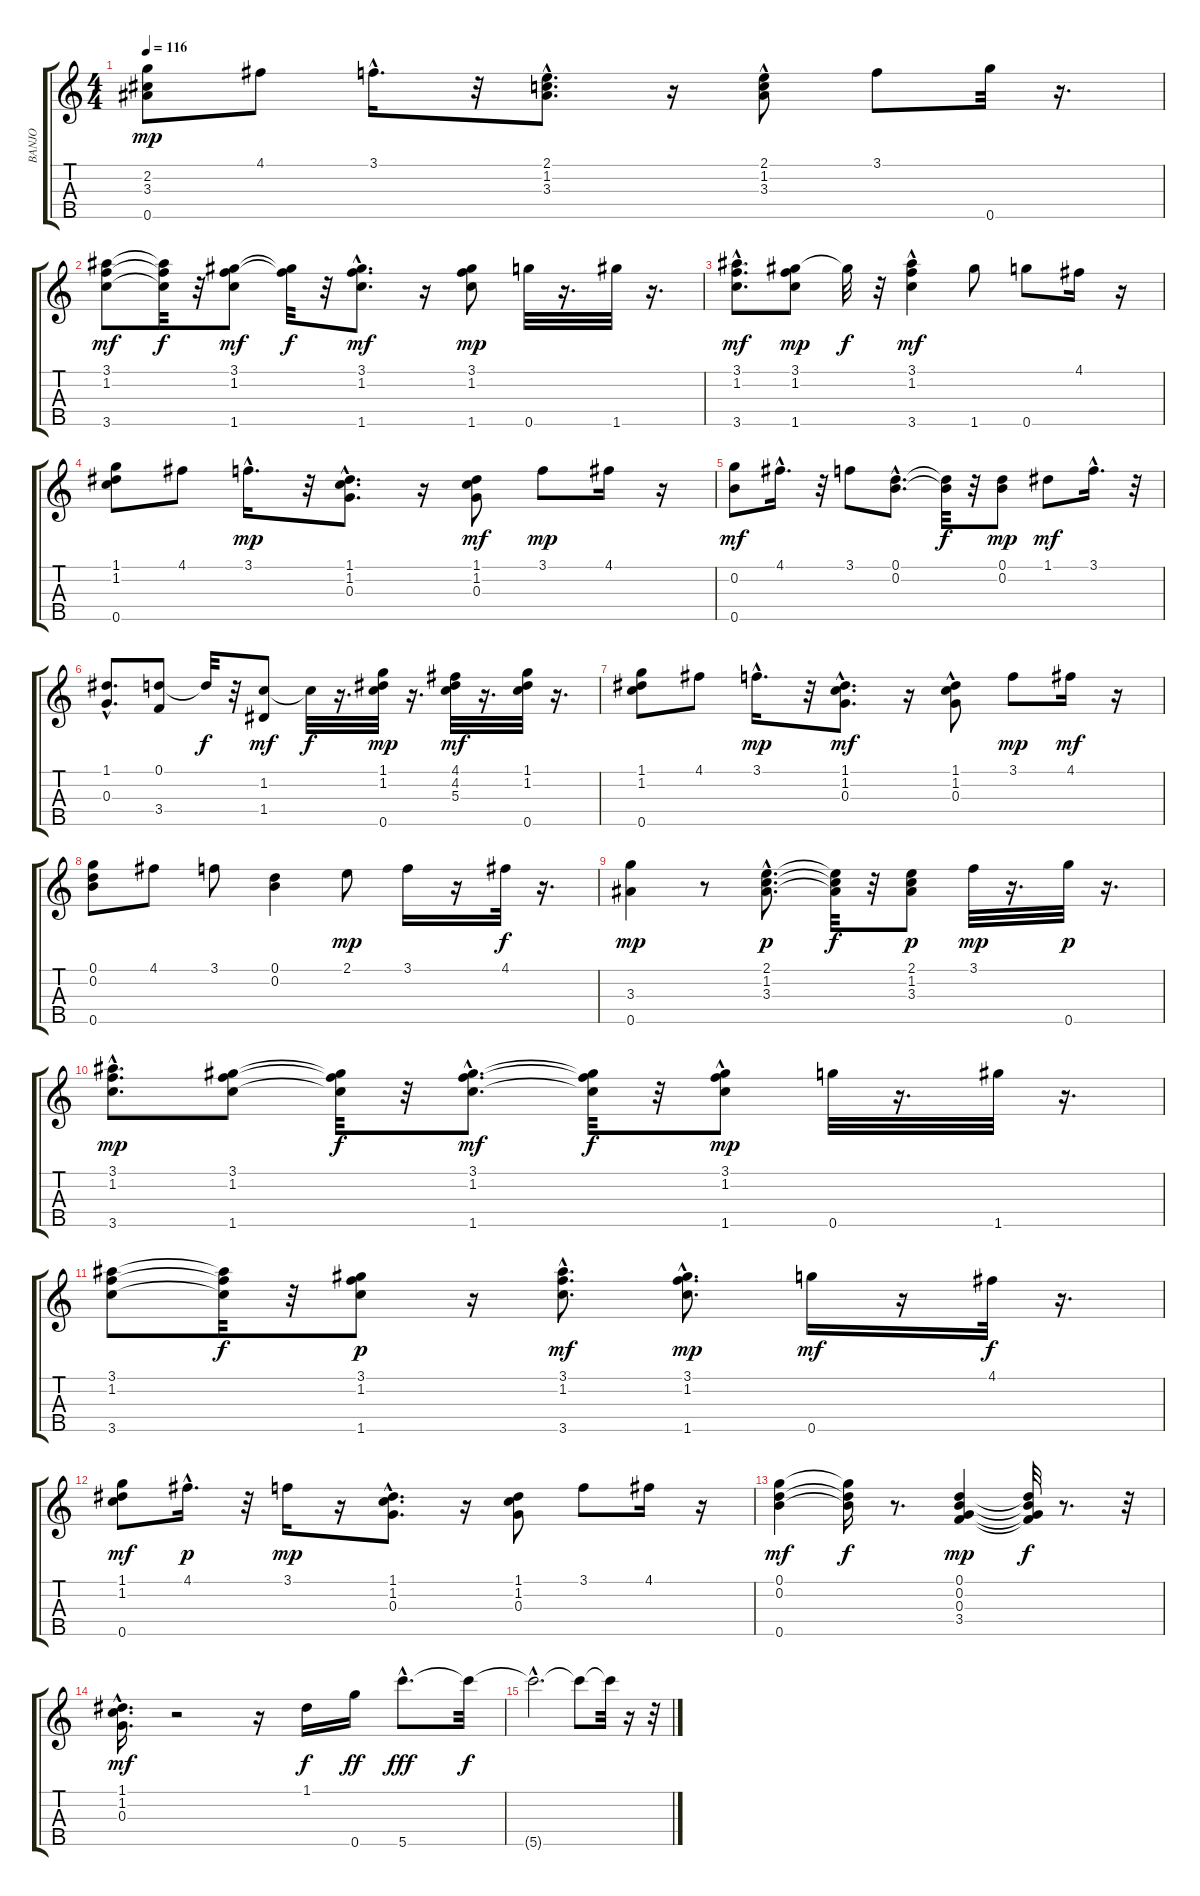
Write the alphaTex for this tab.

\track ("BANJO   " "BANJO   ") {instrument banjo}
\staff {score tabs}
\tuning (D4 B3 G3 D3 G4) {hide}
\displaytranspose 12
\ts (4 4)
\tempo 116
\clef g2
\ks c
(2.2 3.3 0.5).8{dy mp} 4.1.8 3.1{hac}.16{d} r.32 (2.1{hac} 1.2{hac} 3.3{hac}).8{d} r.16 (2.1 1.2{hac} 3.3).8 3.1.8 0.5.32 r.16{d} |
(3.1 1.2 3.5).8{dy mf} (3.1{t} 1.2{t} 3.5{t}).32{dy f} r.32 (3.1 1.2 1.5).8{dy mf} (3.1{t} 1.5{t}).32{dy f} r.32 (3.1{hac} 1.2{hac} 1.5{hac}).8{d dy mf} r.16 (3.1 1.2 1.5).8{dy mp} 0.5.32 r.16{d} 1.5.32 r.16{d} |
(3.1{hac} 1.2 3.5{hac}).8{d dy mf} (3.1 1.2 1.5).8{dy mp} 1.5{t}.32{dy f} r.32 (3.1{hac} 1.2 3.5).4{dy mf} 1.5.8 0.5.8 4.1.16 r.16 |
(1.1 1.2 0.5).8 4.1.8 3.1{hac}.16{d dy mp} r.32 (1.1{hac} 1.2{hac} 0.3{hac}).8{d} r.16 (1.1 1.2 0.3).8{dy mf} 3.1.8{dy mp} 4.1.16 r.16 |
(0.2 0.5).8{dy mf} 4.1{hac}.16{d} r.32 3.1.8 (0.1{hac} 0.2{hac}).8{d} (0.1{t} 0.2{t}).32{dy f} r.32 (0.1 0.2).8{dy mp} 1.1.8{dy mf} 3.1{hac}.16{d} r.32 |
(1.1{hac} 0.3).8{d} (0.1 3.4).8 0.1{t}.32{dy f} r.32 (1.2 1.4).8{dy mf} 1.2{t}.32{dy f} r.16{d} (1.1 1.2 0.5).32{dy mp} r.16{d} (4.1 4.2 5.3).32{dy mf} r.16{d} (1.1 1.2 0.5).32 r.16{d} |
(1.1 1.2 0.5).8 4.1.8 3.1{hac}.16{d dy mp} r.32 (1.1{hac} 1.2{hac} 0.3{hac}).8{d dy mf} r.16 (1.1 1.2 0.3{hac}).8 3.1.8{dy mp} 4.1.16{dy mf} r.16 |
(0.1 0.2 0.5).8 4.1.8 3.1.8 (0.1 0.2).4 2.1.8{dy mp} 3.1.16 r.16 4.1.32{dy f} r.16{d} |
(3.3 0.5).4{dy mp} r.8 (2.1{hac} 1.2{hac} 3.3{hac}).8{d dy p} (2.1{t} 1.2{t} 3.3{t}).32{dy f} r.32 (2.1 1.2 3.3).8{dy p} 3.1.32{dy mp} r.16{d} 0.5.32{dy p} r.16{d} |
(3.1 1.2 3.5{hac}).8{d dy mp} (3.1 1.2 1.5).8 (3.1{t} 1.2{t} 1.5{t}).32{dy f} r.32 (3.1{hac} 1.2{hac} 1.5{hac}).8{d dy mf} (3.1{t} 1.2{t} 1.5{t}).32{dy f} r.32 (3.1{hac} 1.2{hac} 1.5).8{dy mp} 0.5.32 r.16{d} 1.5.32 r.16{d} |
(3.1 1.2 3.5).8 (3.1{t} 1.2{t} 3.5{t}).32{dy f} r.32 (3.1 1.2 1.5).8{dy p} r.16 (3.1{hac} 1.2{hac} 3.5).8{d dy mf} (3.1 1.2{hac} 1.5).8{d dy mp} 0.5.16{dy mf} r.16 4.1.32{dy f} r.16{d} |
(1.1 1.2 0.5).8{dy mf} 4.1{hac}.16{d dy p} r.32 3.1.16{dy mp} r.16 (1.1{hac} 1.2{hac} 0.3{hac}).8{d} r.16 (1.1 1.2 0.3).8 3.1.8 4.1.16 r.16 |
(0.1 0.2 0.5).4{dy mf} (0.1{t} 0.2{t} 0.5{t}).16{dy f} r.8{d} (0.1 0.2 0.3 3.4).4{dy mp} (0.1{t} 0.2{t} 0.3{t} 3.4{t}).32{dy f} r.8{d} r.32 |
(1.1{hac} 1.2{hac} 0.3{hac}).16{d dy mf} r.2 r.16 1.1.16{dy f} 0.5.16{dy ff} 5.5{hac}.8{d dy fff} 5.5{t}.32{dy f} |
5.5{hac t}.2{d} 5.5{t}.8 5.5{t}.32 r.16 r.32
